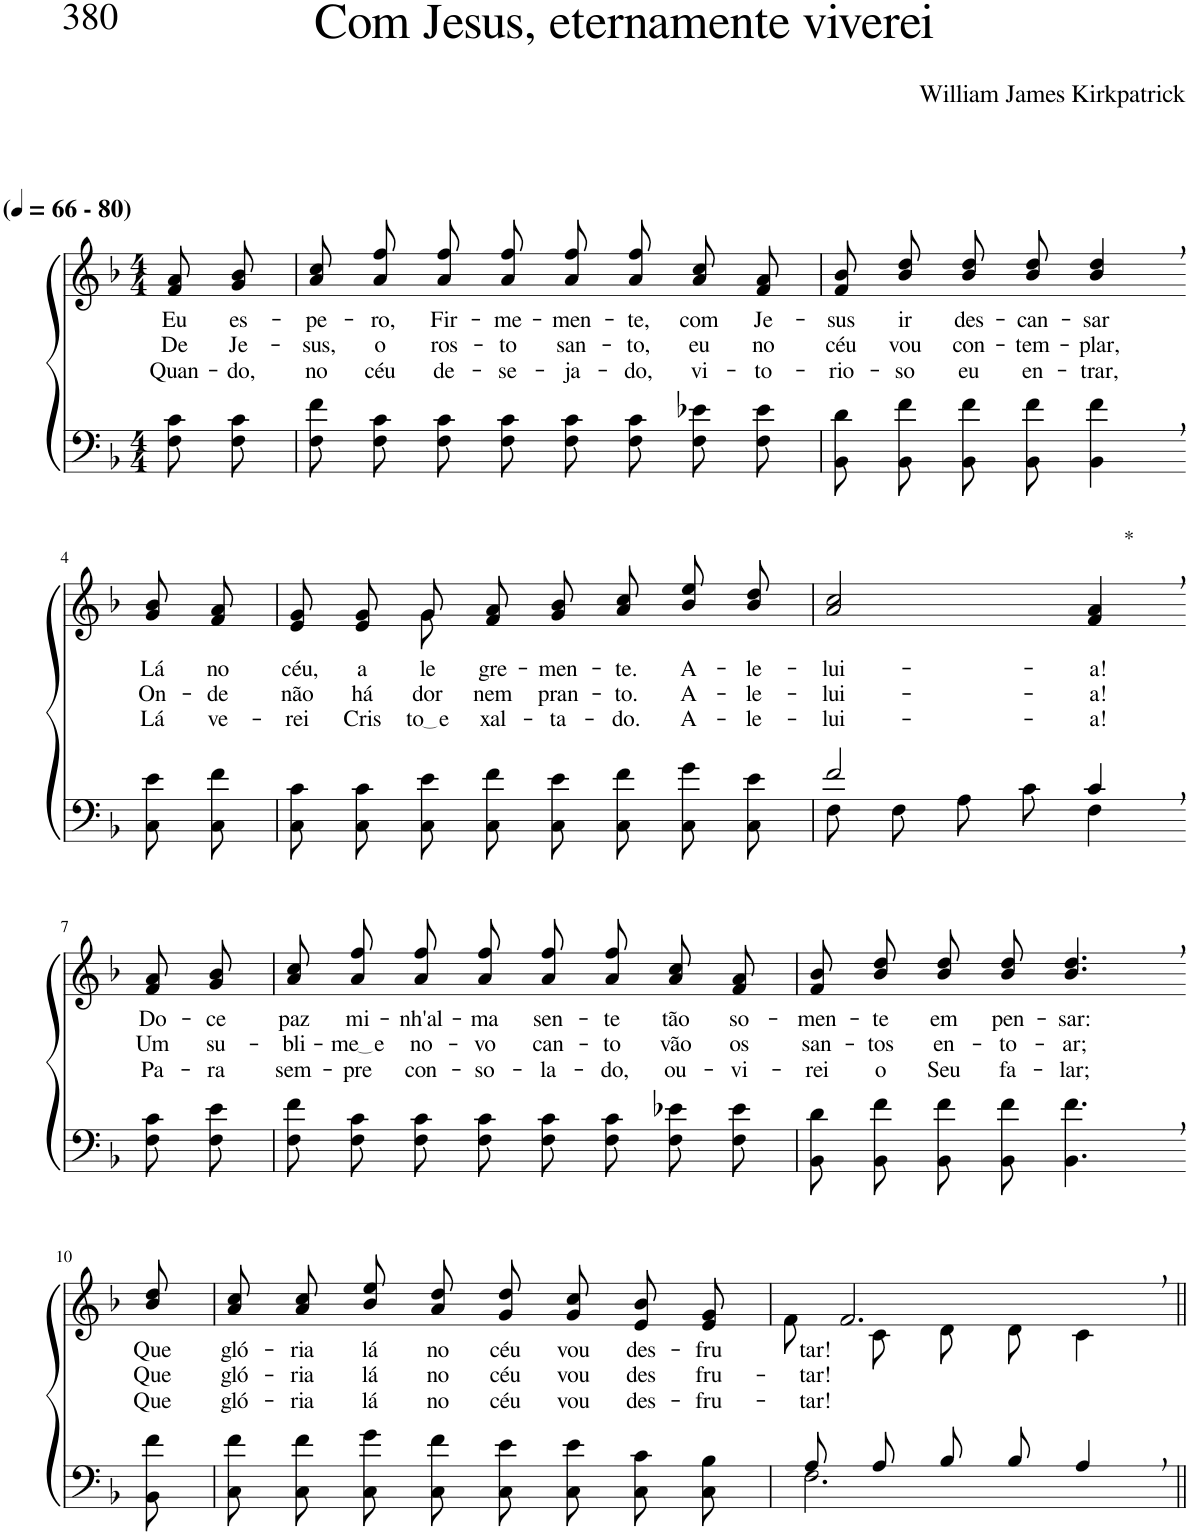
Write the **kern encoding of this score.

**kern	**kern	**text	**text	**text
*part2	*part1	*part1	*part1	*part1
*staff2	*staff1	*staff1	*staff1	*staff1
*I"Parte III e IV	*I"Parte I e II	*	*	*
*clefF4	*clefG2	*	*	*
*Trd2c3	*Trd2c3	*	*	*
*k[b-]	*k[b-]	*	*	*
*M4/4	*M4/4	*	*	*
*MM66	*MM66	*	*	*
=1	=1	=1	=1	=1
!	!LO:TX:a:B:t=(	!	!	!
!	!LO:TX:a:B:t=- 80)	!	!	!
!	!	!LO:LY:b	!LO:LY:b	!LO:LY:b
8F\ 8c\L	8f/ 8a/L	Eu	De	Quan-
!	!	!LO:LY:b	!LO:LY:b	!LO:LY:b
8F\ 8c\J	8g/ 8b-/J	es-	Je-	-do,
=2	=2	=2	=2	=2
!	!	!LO:LY:b	!LO:LY:b	!LO:LY:b
8F\ 8f\L	8a\ 8cc\L	-pe-	-sus,	no
!	!	!LO:LY:b	!LO:LY:b	!LO:LY:b
8F\ 8c\J	8a\ 8ff\J	-ro,	o	céu
!	!	!LO:LY:b	!LO:LY:b	!LO:LY:b
8F\ 8c\L	8a\ 8ff\L	Fir-	ros-	de-
!	!	!LO:LY:b	!LO:LY:b	!LO:LY:b
8F\ 8c\J	8a\ 8ff\J	-me-	-to	-se-
!	!	!LO:LY:b	!LO:LY:b	!LO:LY:b
8F\ 8c\L	8a\ 8ff\L	-men-	san-	-ja-
!	!	!LO:LY:b	!LO:LY:b	!LO:LY:b
8F\ 8c\J	8a\ 8ff\J	-te,	-to,	-do,
!	!	!LO:LY:b	!LO:LY:b	!LO:LY:b
8F\ 8e-X\L	8a/ 8cc/L	com	eu	vi-
!	!	!LO:LY:b	!LO:LY:b	!LO:LY:b
8F\ 8e-\J	8f/ 8a/J	Je-	no	-to-
=3	=3	=3	=3	=3
!	!	!LO:LY:b	!LO:LY:b	!LO:LY:b
8BB-\ 8d\L	8f/ 8b-/L	-sus	céu	-rio-
!	!	!LO:LY:b	!LO:LY:b	!LO:LY:b
8BB-\ 8f\J	8b-/ 8dd/J	ir	vou	-so
!	!	!LO:LY:b	!LO:LY:b	!LO:LY:b
8BB-\ 8f\L	8b-\ 8dd\L	des-	con-	eu
!	!	!LO:LY:b	!LO:LY:b	!LO:LY:b
8BB-\ 8f\J	8b-\ 8dd\J	-can-	-tem-	en-
!	!	!LO:LY:b	!LO:LY:b	!LO:LY:b
4BB-\, 4f\,	4b-/, 4dd/,	-sar	-plar,	-trar,
!!LO:LB:g=z
=4-	=4-	=4-	=4-	=4-
!	!	!LO:LY:b	!LO:LY:b	!LO:LY:b
8C\ 8e\L	8g/ 8b-/L	Lá	On-	Lá
!	!	!LO:LY:b	!LO:LY:b	!LO:LY:b
8C\ 8f\J	8f/ 8a/J	no	-de	ve-
=5	=5	=5	=5	=5
!	!	!LO:LY:b	!LO:LY:b	!LO:LY:b
*	*^	*	*	*
8C\ 8c\L	8e/ 8g/L	4ryy	céu,	não	-rei
!	!	!	!LO:LY:b	!LO:LY:b	!LO:LY:b
8C\ 8c\J	8e/ 8g/J	.	a-	há	Cris-
!	!	!	!LO:LY:b	!LO:LY:b	!LO:LY:b
8C\ 8e\L	8g/L	8g\	-le-	dor	to e
!	!	!	!LO:LY:b	!LO:LY:b	!LO:LY:b
8C\ 8f\J	8f/ 8a/J	2ryy	-gre-	nem	-xal-
!	!	!	!LO:LY:b	!LO:LY:b	!LO:LY:b
8C\ 8e\L	8g/ 8b-/L	.	-men-	pran-	-ta-
!	!	!	!LO:LY:b	!LO:LY:b	!LO:LY:b
8C\ 8f\J	8a/ 8cc/J	.	-te.	-to.	-do.
!	!	!	!LO:LY:b	!LO:LY:b	!LO:LY:b
8C\ 8g\L	8b-\ 8ee\L	.	A-	A-	A-
!	!	!	!LO:LY:b	!LO:LY:b	!LO:LY:b
8C\ 8e\J	8b-\ 8dd\J	8ryy	-le-	-le-	-le-
=6	=6	=6	=6	=6	=6
*^	*	*	*	*	*
!	!	!	!	!LO:LY:b	!LO:LY:b	!LO:LY:b
*	*	*v	*v	*	*	*
2f/	8F\L	2a/ 2cc/	-lui-	-lui-	-lui-
.	8F\J	.	.	.	.
.	8A\L	.	.	.	.
.	8c\J	.	.	.	.
!	!	!LO:TX:a:t=*	!	!	!
!	!	!	!LO:LY:b	!LO:LY:b	!LO:LY:b
4c,/	4F\	4f/, 4a/,	-a!	-a!	-a!
!!LO:LB:g=z
=7-	=7-	=7-	=7-	=7-	=7-
!	!	!	!LO:LY:b	!LO:LY:b	!LO:LY:b
*v	*v	*	*	*	*
8F\ 8c\L	8f/ 8a/L	Do-	Um	Pa-
!	!	!LO:LY:b	!LO:LY:b	!LO:LY:b
8F\ 8e\J	8g/ 8b-/J	-ce	su-	-ra
=8	=8	=8	=8	=8
!	!	!LO:LY:b	!LO:LY:b	!LO:LY:b
8F\ 8f\L	8a\ 8cc\L	paz	-bli-	sem-
!	!	!LO:LY:b	!LO:LY:b	!LO:LY:b
8F\ 8c\J	8a\ 8ff\J	mi-	me e	-pre
!	!	!LO:LY:b	!LO:LY:b	!LO:LY:b
8F\ 8c\L	8a\ 8ff\L	-nh'al-	no-	con-
!	!	!LO:LY:b	!LO:LY:b	!LO:LY:b
8F\ 8c\J	8a\ 8ff\J	-ma	-vo	-so-
!	!	!LO:LY:b	!LO:LY:b	!LO:LY:b
8F\ 8c\L	8a\ 8ff\L	sen-	can-	-la-
!	!	!LO:LY:b	!LO:LY:b	!LO:LY:b
8F\ 8c\J	8a\ 8ff\J	-te	-to	-do,
!	!	!LO:LY:b	!LO:LY:b	!LO:LY:b
8F\ 8e-X\L	8a/ 8cc/L	tão	vão	ou-
!	!	!LO:LY:b	!LO:LY:b	!LO:LY:b
8F\ 8e-\J	8f/ 8a/J	so-	os	-vi-
=9	=9	=9	=9	=9
!	!	!LO:LY:b	!LO:LY:b	!LO:LY:b
8BB-\ 8d\L	8f/ 8b-/L	-men-	san-	-rei
!	!	!LO:LY:b	!LO:LY:b	!LO:LY:b
8BB-\ 8f\J	8b-/ 8dd/J	-te	-tos	o
!	!	!LO:LY:b	!LO:LY:b	!LO:LY:b
8BB-\ 8f\L	8b-\ 8dd\L	em	en-	Seu
!	!	!LO:LY:b	!LO:LY:b	!LO:LY:b
8BB-\ 8f\J	8b-\ 8dd\J	pen-	-to-	fa-
!	!	!LO:LY:b	!LO:LY:b	!LO:LY:b
4.BB-\, 4.f\,	4.b-/, 4.dd/,	-sar:	-ar;	-lar;
!!LO:LB:g=z
=10-	=10-	=10-	=10-	=10-
!	!	!LO:LY:b	!LO:LY:b	!LO:LY:b
8BB-\ 8f\	8b-/ 8dd/	Que	Que	Que
=11	=11	=11	=11	=11
!	!	!LO:LY:b	!LO:LY:b	!LO:LY:b
8C\ 8f\L	8a\ 8cc\L	gló-	gló-	gló-
!	!	!LO:LY:b	!LO:LY:b	!LO:LY:b
8C\ 8f\J	8a\ 8cc\J	-ria	-ria	-ria
!	!	!LO:LY:b	!LO:LY:b	!LO:LY:b
8C\ 8g\L	8b-\ 8ee\L	lá	lá	lá
!	!	!LO:LY:b	!LO:LY:b	!LO:LY:b
8C\ 8f\J	8a\ 8dd\J	no	no	no
!	!	!LO:LY:b	!LO:LY:b	!LO:LY:b
8C\ 8e\L	8g/ 8dd/L	céu	céu	céu
!	!	!LO:LY:b	!LO:LY:b	!LO:LY:b
8C\ 8e\J	8g/ 8cc/J	vou	vou	vou
!	!	!LO:LY:b	!LO:LY:b	!LO:LY:b
8C\ 8c\L	8e/ 8b-/L	des-	des	des-
!	!	!LO:LY:b	!LO:LY:b	!LO:LY:b
8C\ 8B-\J	8e/ 8g/J	-fru	fru-	-fru-
=12	=12	=12	=12	=12
*^	*	*	*	*
!	!	!	!LO:LY:b	!LO:LY:b	!LO:LY:b
*	*	*^	*	*	*
8A/L	2.F\	2.f,/	8f\L	tar!	-tar!	-tar!
8A/J	.	.	8c\J	.	.	.
8B-/L	.	.	8d\L	.	.	.
8B-/J	.	.	8d\J	.	.	.
4A,/	.	.	4c\	.	.	.
*v	*v	*	*	*	*	*
*	*v	*v	*	*	*
=||	=||	=||	=||	=||
*-	*-	*-	*-	*-
